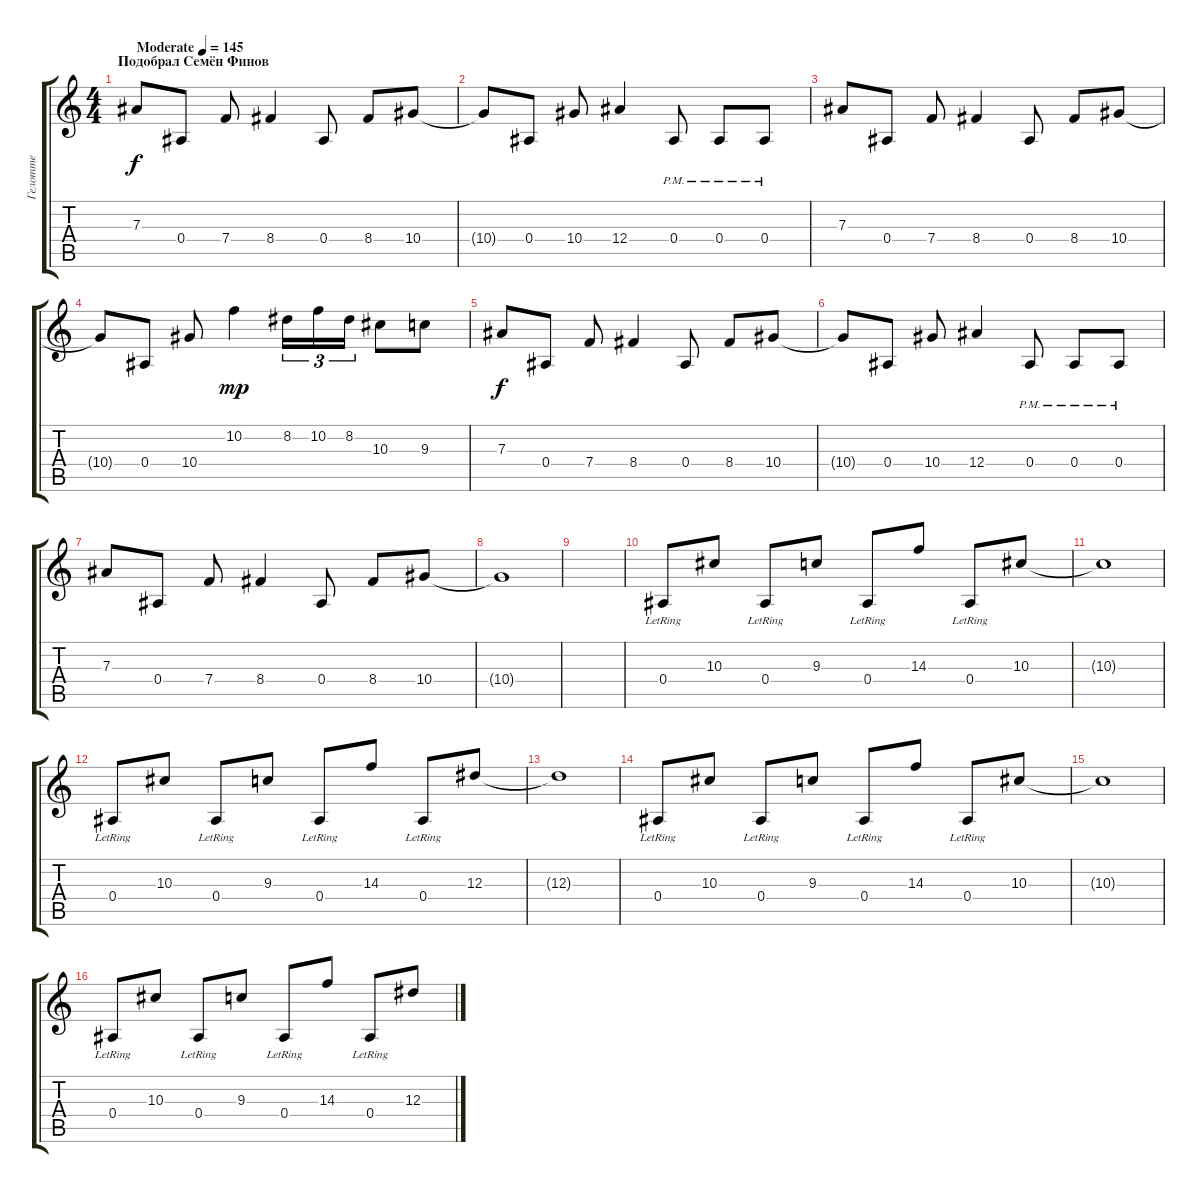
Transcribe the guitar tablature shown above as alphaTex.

\track ("Гелотте" "Гелотте") {instrument acousticguitarsteel}
\staff {score tabs}
\tuning (C4 G3 Eb3 Bb2 F2 C2) {hide}
\ts (4 4)
\section ("" "Подобрал Семён Финов")
\tempo (145 "Moderate")
\clef g2
\ks c
7.3.8{dy f instrument acousticguitarsteel} 0.4.8 7.4.8 8.4.4 0.4.8 8.4.8 10.4.8 |
10.4{t}.8 0.4.8 10.4.8 12.4.4 0.4{pm}.8 0.4{pm}.8 0.4{pm}.8 |
7.3.8 0.4.8 7.4.8 8.4.4 0.4.8 8.4.8 10.4.8 |
10.4{t}.8 0.4.8 10.4.8 10.2.4{dy mp} 8.2.16{tu (3 2)} 10.2.16{tu (3 2)} 8.2.16{tu (3 2)} 10.3.8 9.3.8 |
7.3.8{dy f} 0.4.8 7.4.8 8.4.4 0.4.8 8.4.8 10.4.8 |
10.4{t}.8 0.4.8 10.4.8 12.4.4 0.4{pm}.8 0.4{pm}.8 0.4{pm}.8 |
7.3.8 0.4.8 7.4.8 8.4.4 0.4.8 8.4.8 10.4.8 |
10.4{t}.1 |
|
0.4{lr}.8 10.3.8 0.4{lr}.8 9.3.8 0.4{lr}.8 14.3.8 0.4{lr}.8 10.3.8 |
10.3{t}.1 |
0.4{lr}.8 10.3.8 0.4{lr}.8 9.3.8 0.4{lr}.8 14.3.8 0.4{lr}.8 12.3.8 |
12.3{t}.1 |
0.4{lr}.8 10.3.8 0.4{lr}.8 9.3.8 0.4{lr}.8 14.3.8 0.4{lr}.8 10.3.8 |
10.3{t}.1 |
0.4{lr}.8 10.3.8 0.4{lr}.8 9.3.8 0.4{lr}.8 14.3.8 0.4{lr}.8 12.3.8
